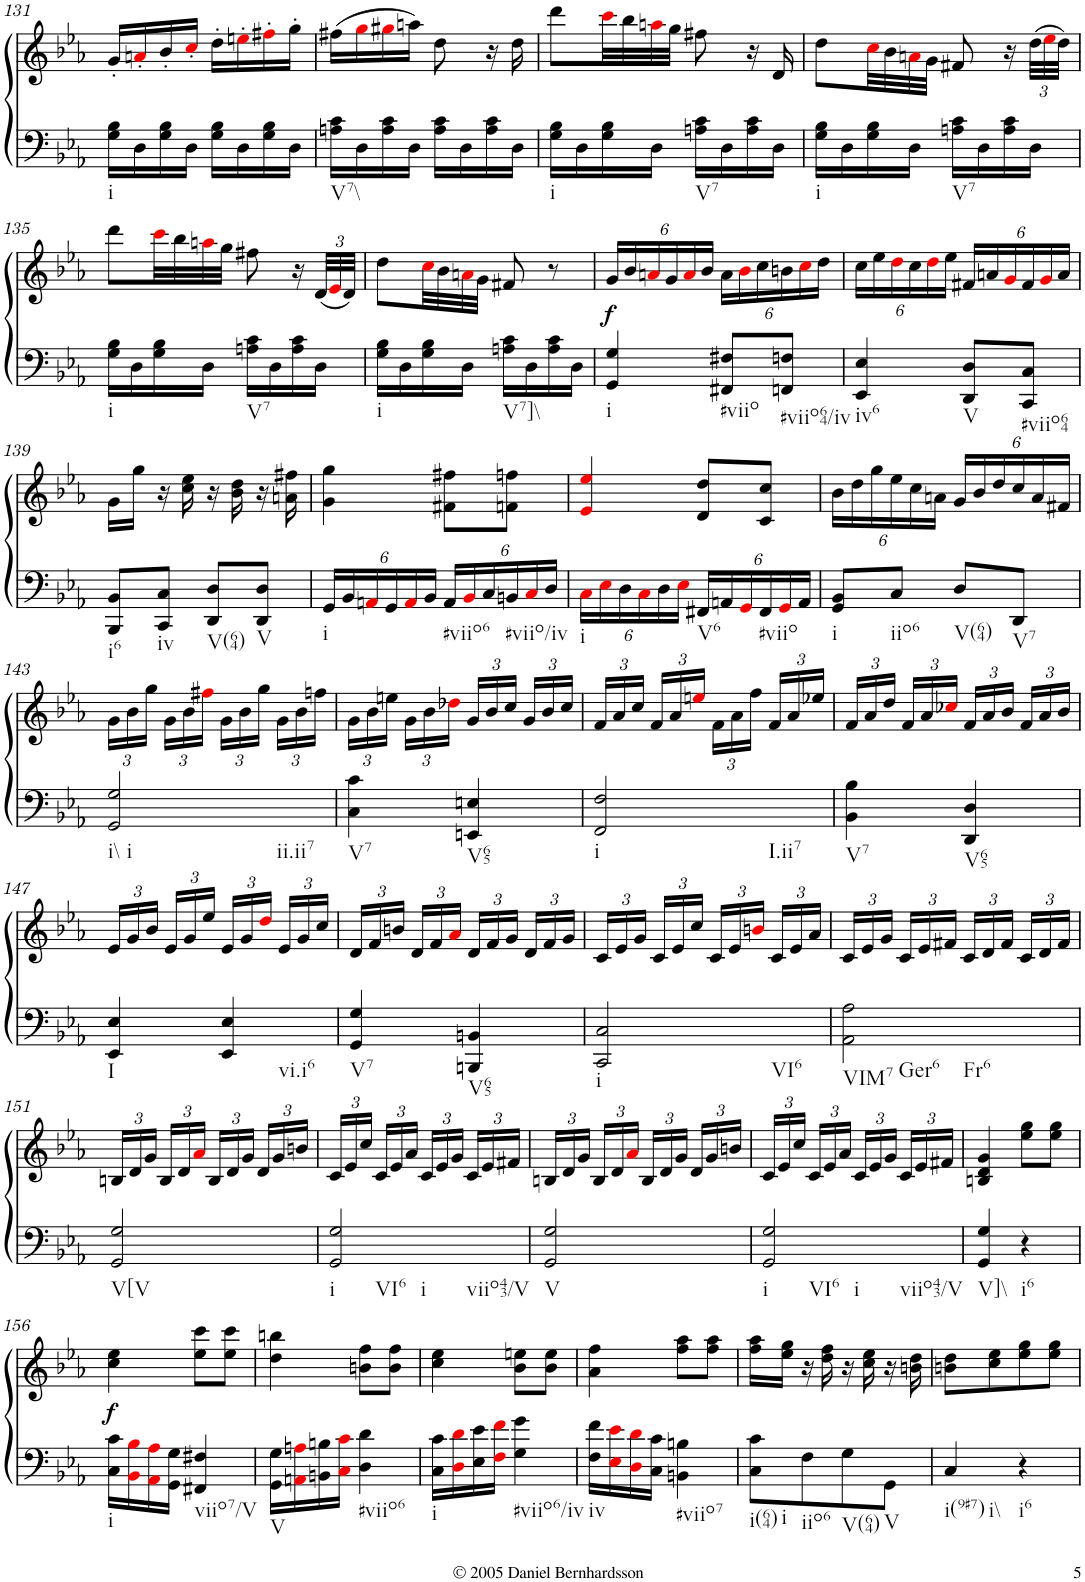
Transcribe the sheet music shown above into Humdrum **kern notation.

**kern	**kern	**dynam
*part1	*part1	*part1
*staff2	*staff1	*staff1/2
*I"Piano	*	*
*I'Pno.	*	*
!!LO:PB:g=z
*clefF4	*clefG2	*
*k[b-e-a-]	*k[b-e-a-]	*
*M2/4	*M2/4	*
=131	=131	=131
!LO:TX:b:t=i	!	!
16G\ 16B-\LL	16g'/LL	.
16D\	16an'i/	.
16G\ 16B-\	16b-'/	.
16D\JJ	16cc'i/JJ	.
16G\ 16B-\LL	16dd'\LL	.
16D\	16een'i\	.
16G\ 16B-\	16ff#X'i\	.
16D\JJ	16gg'\JJ	.
=132	=132	=132
!LO:TX:b:t=V7\\	!	!
16An\ 16c\LL	(16ff#X\LL	.
16D\	16ggi\	.
16A\ 16c\	16gg#Xi\	.
16D\JJ	16aan\JJ)	.
16A\ 16c\LL	8dd\	.
16D\	.	.
16A\ 16c\	16r	.
16D\JJ	16dd\	.
=133	=133	=133
!LO:TX:b:t=i	!	!
16G\ 16B-\LL	8ddd\L	.
16D\	.	.
16G\ 16B-\	32ccci\LL	.
.	32bb-\	.
16D\JJ	32aani\	.
.	32gg\JJJ	.
!LO:TX:b:t=V7	!	!
16An\ 16c\LL	8ff#X\	.
16D\	.	.
16A\ 16c\	16r	.
16D\JJ	16d/	.
=134	=134	=134
!LO:TX:b:t=i	!	!
16G\ 16B-\LL	8dd\L	.
16D\	.	.
16G\ 16B-\	32cci\LL	.
.	32b-\	.
16D\JJ	32ani\	.
.	32g\JJJ	.
!LO:TX:b:t=V7	!	!
16An\ 16c\LL	8f#X/	.
16D\	.	.
16A\ 16c\	16r	.
*	*Xbrackettup	*
16D\JJ	(48dd\LLL	.
.	48ee-i\	.
.	48dd\JJJ)	.
!!LO:LB:g=z
=135	=135	=135
!LO:TX:b:t=i	!	!
16G\ 16B-\LL	8ddd\L	.
16D\	.	.
16G\ 16B-\	32ccci\LL	.
.	32bb-\	.
16D\JJ	32aani\	.
.	32gg\JJJ	.
!LO:TX:b:t=V7	!	!
16An\ 16c\LL	8ff#X\	.
16D\	.	.
16A\ 16c\	16r	.
16D\JJ	(48d/LLL	.
.	48e-i/	.
.	48d/JJJ)	.
=136	=136	=136
!LO:TX:b:t=i	!	!
16G\ 16B-\LL	8dd\L	.
16D\	.	.
16G\ 16B-\	32cci\LL	.
.	32b-\	.
16D\JJ	32ani\	.
.	32g\JJJ	.
!LO:TX:b:t=V7]\\	!	!
16An\ 16c\LL	8f#X/	.
16D\	.	.
16A\ 16c\	8r	.
16D\JJ	.	.
=137	=137	=137
!LO:TX:b:t=i	!	!
!	!	!LO:DY:b
4GG/ 4G/	24g/LL	f
.	24b-/	.
.	24ani/	.
.	24g/	.
.	24ai/	.
.	24b-/JJ	.
!LO:TX:b:t=#viio	!	!
8FF#X/ 8F#X/L	24a\LL	.
.	24b-i\	.
.	24cc\	.
!LO:TX:b:t=#viio64/iv	!	!
8FFn/ 8Fn/J	24bn\	.
.	24cci\	.
.	24dd\JJ	.
=138	=138	=138
!LO:TX:b:t=iv6	!	!
4EE-/ 4E-/	24cc\LL	.
.	24ee-\	.
.	24ddi\	.
.	24cc\	.
.	24ddi\	.
.	24ee-\JJ	.
!LO:TX:b:t=V	!	!
8DD/ 8D/L	24f#X/LL	.
.	24an/	.
.	24gi/	.
!LO:TX:b:t=#viio64	!	!
8CC/ 8C/J	24f#/	.
.	24gi/	.
.	24a/JJ	.
!!LO:LB:g=z
=139	=139	=139
!LO:TX:b:t=i6	!	!
8BBB-/ 8BB-/L	16g\LL	.
.	16gg\JJ	.
!LO:TX:b:t=iv	!	!
8CC/ 8C/J	16r	.
.	16cc\ 16ee-\	.
!LO:TX:b:t=V(64)	!	!
8DD/ 8D/L	16r	.
.	16b-\ 16dd\	.
!LO:TX:b:t=V	!	!
8DD/ 8D/J	16r	.
.	16an\ 16ff#X\	.
=140	=140	=140
*Xbrackettup	*	*
!LO:TX:b:t=i	!	!
24GG/LL	4g\ 4gg\	.
24BB-/	.	.
24AAni/	.	.
24GG/	.	.
24AAi/	.	.
24BB-/JJ	.	.
!LO:TX:b:t=#viio6	!	!
24AA/LL	8f#X\ 8ff#X\L	.
24BB-i/	.	.
24C/	.	.
!LO:TX:b:t=#viio/iv	!	!
24BBn/	8fn\ 8ffn\J	.
24Ci/	.	.
24D/JJ	.	.
=141	=141	=141
!LO:TX:b:t=i	!	!
24Ci\LL	4e-i/ 4ee-i/	.
24E-i\	.	.
24D\	.	.
24Ci\	.	.
24D\	.	.
24E-i\JJ	.	.
!LO:TX:b:t=V6	!	!
24FF#X/LL	8d/ 8dd/L	.
24AAn/	.	.
24GGi/	.	.
!LO:TX:b:t=#viio	!	!
24FF#/	8c/ 8cc/J	.
24GGi/	.	.
24AA/JJ	.	.
=142	=142	=142
!LO:TX:b:t=i	!	!
8GG/ 8BB-/L	24b-\LL	.
.	24dd\	.
.	24gg\	.
!LO:TX:b:t=iio6	!	!
8C/J	24ee-\	.
.	24cc\	.
.	24an\JJ	.
!LO:TX:b:t=V(64)	!	!
8D/L	24g/LL	.
.	24b-/	.
.	24dd/	.
!LO:TX:b:t=V7	!	!
8DD/J	24cc/	.
.	24a/	.
.	24f#X/JJ	.
!!LO:LB:g=z
=143	=143	=143
!LO:TX:b:t=i\\	!	!
!LO:TX:b:t=i	!	!
!LO:TX:b:t=ii.ii7	!	!
2GG/ 2G/	24g\LL	.
.	24b-\	.
.	24gg\JJ	.
.	24g\LL	.
.	24b-\	.
.	24ff#Xi\JJ	.
.	24g\LL	.
.	24b-\	.
.	24gg\JJ	.
.	24g\LL	.
.	24b-\	.
.	24ffn\JJ	.
=144	=144	=144
!LO:TX:b:t=V7	!	!
4C\ 4c\	24g\LL	.
.	24b-\	.
.	24een\JJ	.
.	24g\LL	.
.	24b-\	.
.	24dd-Xi\JJ	.
!LO:TX:b:t=V65	!	!
4EEn/ 4En/	24g/LL	.
.	24b-/	.
.	24cc/JJ	.
.	24g/LL	.
.	24b-/	.
.	24cc/JJ	.
=145	=145	=145
!LO:TX:b:t=i	!	!
!LO:TX:b:t=I.ii7	!	!
2FF/ 2F/	24f/LL	.
.	24a-/	.
.	24cc/JJ	.
.	24f/LL	.
.	24a-/	.
.	24eeni/JJ	.
.	24f\LL	.
.	24a-\	.
.	24ff\JJ	.
.	24f/LL	.
.	24a-/	.
.	24ee-X/JJ	.
=146	=146	=146
!LO:TX:b:t=V7	!	!
4BB-\ 4B-\	24f/LL	.
.	24a-/	.
.	24dd/JJ	.
.	24f/LL	.
.	24a-/	.
.	24cc-Xi/JJ	.
!LO:TX:b:t=V65	!	!
4DD/ 4D/	24f/LL	.
.	24a-/	.
.	24b-/JJ	.
.	24f/LL	.
.	24a-/	.
.	24b-/JJ	.
!!LO:LB:g=z
=147	=147	=147
!LO:TX:b:t=I	!	!
4EE-/ 4E-/	24e-/LL	.
.	24g/	.
.	24b-/JJ	.
.	24e-/LL	.
.	24g/	.
.	24ee-/JJ	.
!LO:TX:b:t=vi.i6	!	!
4EE-/ 4E-/	24e-/LL	.
.	24g/	.
.	24ddi/JJ	.
.	24e-/LL	.
.	24g/	.
.	24cc/JJ	.
=148	=148	=148
!LO:TX:b:t=V7	!	!
4GG/ 4G/	24d/LL	.
.	24f/	.
.	24bn/JJ	.
.	24d/LL	.
.	24f/	.
.	24a-i/JJ	.
!LO:TX:b:t=V65	!	!
4BBBn/ 4BBn/	24d/LL	.
.	24f/	.
.	24g/JJ	.
.	24d/LL	.
.	24f/	.
.	24g/JJ	.
=149	=149	=149
!LO:TX:b:t=i	!	!
!LO:TX:b:t=VI6	!	!
2CC/ 2C/	24c/LL	.
.	24e-/	.
.	24g/JJ	.
.	24c/LL	.
.	24e-/	.
.	24cc/JJ	.
.	24c/LL	.
.	24e-/	.
.	24bni/JJ	.
.	24c/LL	.
.	24e-/	.
.	24a-/JJ	.
=150	=150	=150
!LO:TX:b:t=VIM7	!	!
!LO:TX:b:t=Ger6	!	!
!LO:TX:b:t=Fr6	!	!
2AA-\ 2A-\	24c/LL	.
.	24e-/	.
.	24g/JJ	.
.	24c/LL	.
.	24e-/	.
.	24f#X/JJ	.
.	24c/LL	.
.	24d/	.
.	24f#/JJ	.
.	24c/LL	.
.	24d/	.
.	24f#/JJ	.
!!LO:LB:g=z
=151	=151	=151
!LO:TX:b:t=V[V	!	!
2GG/ 2G/	24Bn/LL	.
.	24d/	.
.	24g/JJ	.
.	24B/LL	.
.	24d/	.
.	24a-i/JJ	.
.	24B/LL	.
.	24d/	.
.	24g/JJ	.
.	24d/LL	.
.	24g/	.
.	24bn/JJ	.
=152	=152	=152
!LO:TX:b:t=i	!	!
!LO:TX:b:t=VI6	!	!
!LO:TX:b:t=i	!	!
!LO:TX:b:t=viio43/V	!	!
2GG/ 2G/	24c/LL	.
.	24e-/	.
.	24cc/JJ	.
.	24c/LL	.
.	24e-/	.
.	24a-/JJ	.
.	24c/LL	.
.	24e-/	.
.	24g/JJ	.
.	24c/LL	.
.	24e-/	.
.	24f#X/JJ	.
=153	=153	=153
!LO:TX:b:t=V	!	!
2GG/ 2G/	24Bn/LL	.
.	24d/	.
.	24g/JJ	.
.	24B/LL	.
.	24d/	.
.	24a-i/JJ	.
.	24B/LL	.
.	24d/	.
.	24g/JJ	.
.	24d/LL	.
.	24g/	.
.	24bn/JJ	.
=154	=154	=154
!LO:TX:b:t=i	!	!
!LO:TX:b:t=VI6	!	!
!LO:TX:b:t=i	!	!
!LO:TX:b:t=viio43/V	!	!
2GG/ 2G/	24c/LL	.
.	24e-/	.
.	24cc/JJ	.
.	24c/LL	.
.	24e-/	.
.	24a-/JJ	.
.	24c/LL	.
.	24e-/	.
.	24g/JJ	.
.	24c/LL	.
.	24e-/	.
.	24f#X/JJ	.
=155	=155	=155
!LO:TX:b:t=V]\\	!	!
4GG/ 4G/	4Bn/ 4d/ 4g/	.
!LO:TX:b:t=i6	!	!
4r	8ee-\ 8gg\L	.
.	8ee-\ 8gg\J	.
!!LO:LB:g=z
=156	=156	=156
!LO:TX:b:t=i	!	!
!	!	!LO:DY:b
16C\ 16c\LL	4cc\ 4ee-\	f
16BB-i\ 16B-i\	.	.
16AA-i\ 16A-i\	.	.
16GG\ 16G\JJ	.	.
!LO:TX:b:t=viio7/V	!	!
4FF#X/ 4F#X/	8ee-\ 8ccc\L	.
.	8ee-\ 8ccc\J	.
=157	=157	=157
!LO:TX:b:t=V	!	!
16GG\ 16G\LL	4dd\ 4bbn\	.
16AAni\ 16Ani\	.	.
16BBn\ 16Bn\	.	.
16Ci\ 16ci\JJ	.	.
!LO:TX:b:t=#viio6	!	!
4D\ 4d\	8bn\ 8ff\L	.
.	8b\ 8ff\J	.
=158	=158	=158
!LO:TX:b:t=i	!	!
16C\ 16c\LL	4cc\ 4ee-\	.
16Di\ 16di\	.	.
16E-\ 16e-\	.	.
16Fi\ 16fi\JJ	.	.
!LO:TX:b:t=#viio6/iv	!	!
4G\ 4g\	8b-\ 8een\L	.
.	8b-\ 8ee\J	.
=159	=159	=159
!LO:TX:b:t=iv	!	!
16F\ 16f\LL	4a-\ 4ff\	.
16E-i\ 16e-i\	.	.
16Di\ 16di\	.	.
16C\ 16c\JJ	.	.
!LO:TX:b:t=#viio7	!	!
4BBn\ 4Bn\	8ff\ 8aa-\L	.
.	8ff\ 8aa-\J	.
=160	=160	=160
!LO:TX:b:t=i(64)	!	!
!LO:TX:b:t=i	!	!
8C\ 8c\L	16ff\ 16aa-\LL	.
.	16ee-\ 16gg\JJ	.
!LO:TX:b:t=iio6	!	!
8F\	16r	.
.	16dd\ 16ff\	.
!LO:TX:b:t=V(64)	!	!
8G\	16r	.
.	16cc\ 16ee-\	.
!LO:TX:b:t=V	!	!
8GG\J	16r	.
.	16bn\ 16dd\	.
=161	=161	=161
!LO:TX:b:t=i(9#7)	!	!
!LO:TX:b:t=i\\	!	!
4C/	8bn\ 8dd\L	.
.	8cc\ 8ee-\	.
!LO:TX:b:t=i6	!	!
4r	8ee-\ 8gg\	.
.	8ee-\ 8gg\J	.
=	=	=
*-	*-	*-
